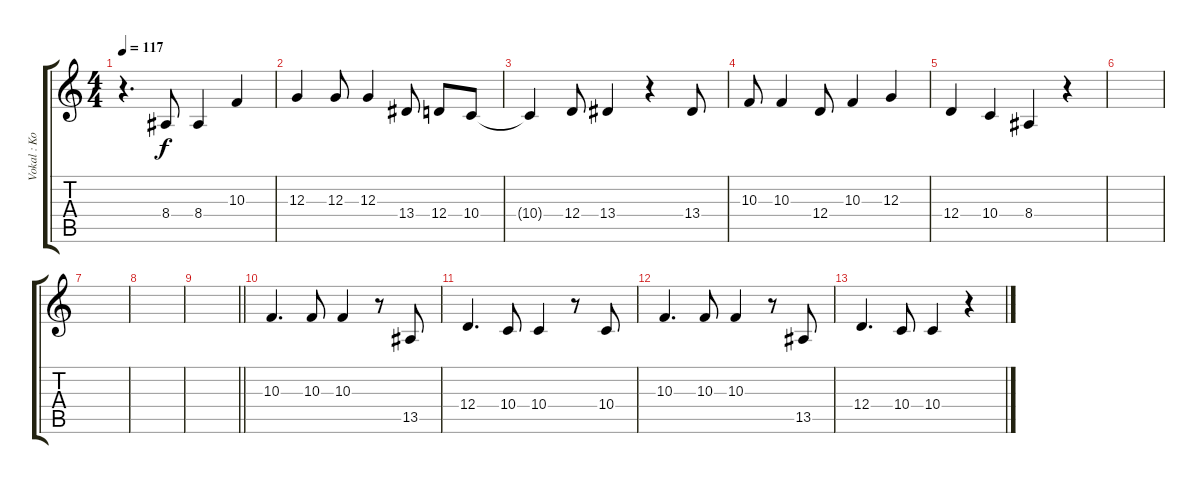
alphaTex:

\track ("Vokal : Kotobuki Tsumugi - Chan" "Vokal : Ko") {instrument ocarina}
\staff {score tabs}
\tuning (E4 B3 G3 D3 A2 E2) {hide}
\ts (4 4)
\tempo 117
\clef g2
\ks c
r.4{d dy f} 8.4.8 8.4.4 10.3.4 |
12.3.4 12.3.8 12.3.4 13.4.8 12.4.8 10.4.8 |
10.4{t}.4 12.4.8 13.4.4 r.4 13.4.8 |
10.3.8 10.3.4 12.4.8 10.3.4 12.3.4 |
12.4.4 10.4.4 8.4.4 r.4 |
|
|
|
\barLineRight lightlight
|
10.3.4{d volume 12} 10.3.8 10.3.4 r.8 13.5.8 |
12.4.4{d} 10.4.8 10.4.4 r.8 10.4.8 |
10.3.4{d} 10.3.8 10.3.4 r.8 13.5.8 |
12.4.4{d} 10.4.8 10.4.4 r.4
